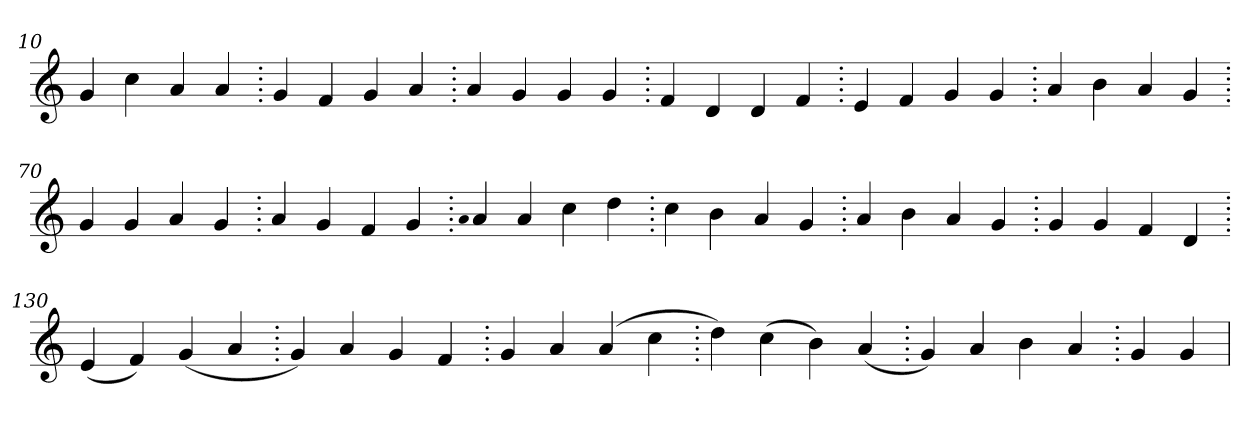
**kern
*part1
*staff1
*clefG2
=10.
4g
4cc
4a
4a
=20.
4g
4f
4g
4a
=30.
4a
4g
4g
4g
=40.
4f
4d
4d
4f
=50.
4e
4f
4g
4g
=60.
4a
4b
4a
4g
=70.
4g
4g
4a
4g
=80.
4a
4g
4f
4g
=90.
qqa
4a
4a
4cc
4dd
=100.
4cc
4b
4a
4g
=110.
4a
4b
4a
4g
=120.
4g
4g
4f
4d
=130.
(>4e
4f)
(>4g
4a
=140.
4g)
4a
4g
4f
=150.
4g
4a
(>4a
4cc
=160.
4dd)
(>4cc
4b)
(>4a
=170.
4g)
4a
4b
4a
=180.
4g
4g
=
*-
